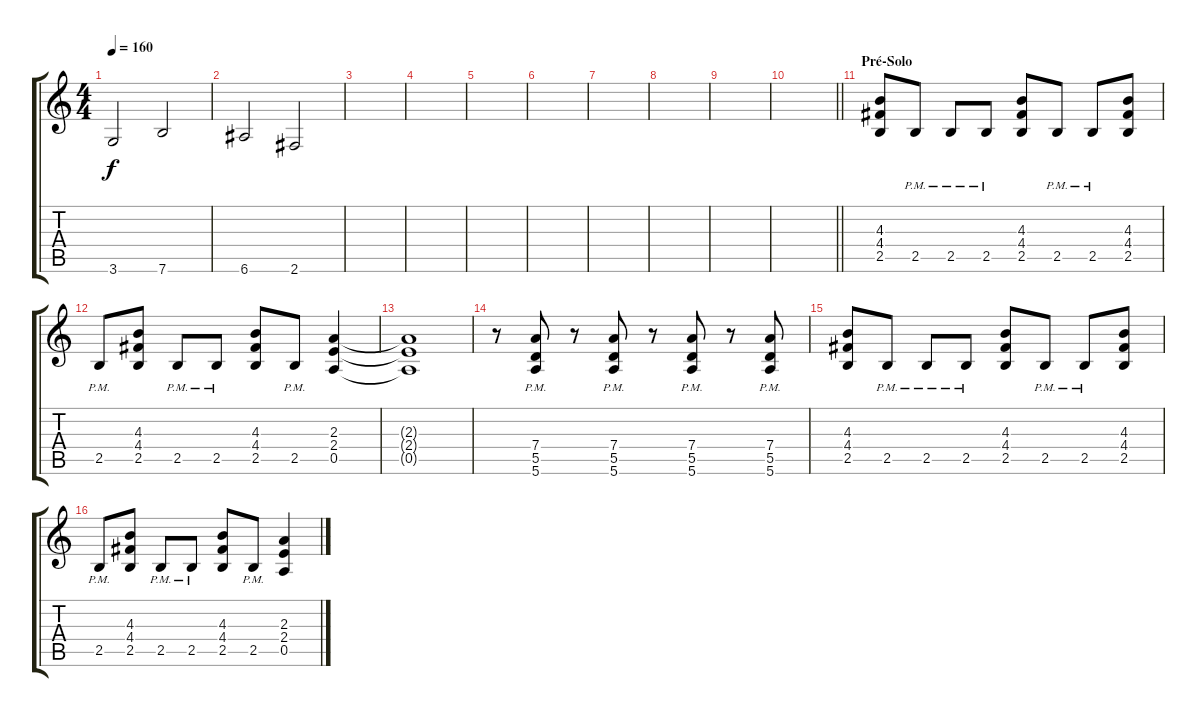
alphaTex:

\track "" {instrument overdrivenguitar}
\staff {score tabs}
\tuning (E4 B3 G3 D3 A2 E2) {hide}
\ts (4 4)
\tempo 160
\clef g2
\ks c
3.6.2{dy f} 7.6.2 |
6.6.2 2.6.2 |
|
|
|
|
|
|
|
\barLineRight lightlight
|
\section ("" "Pré-Solo")
(4.3 4.4 2.5).8 2.5{pm}.8 2.5{pm}.8 2.5{pm}.8 (4.3 4.4 2.5).8 2.5{pm}.8 2.5{pm}.8 (4.3 4.4 2.5).8 |
2.5{pm}.8 (4.3 4.4 2.5).8 2.5{pm}.8 2.5{pm}.8 (4.3 4.4 2.5).8 2.5{pm}.8 (2.3 2.4 0.5).4 |
(2.3{t} 2.4{t} 0.5{t}).1 |
r.8 (7.4{pm} 5.5{pm} 5.6{pm}).8 r.8 (7.4{pm} 5.5{pm} 5.6{pm}).8 r.8 (7.4{pm} 5.5{pm} 5.6{pm}).8 r.8 (7.4{pm} 5.5{pm} 5.6{pm}).8 |
(4.3 4.4 2.5).8 2.5{pm}.8 2.5{pm}.8 2.5{pm}.8 (4.3 4.4 2.5).8 2.5{pm}.8 2.5{pm}.8 (4.3 4.4 2.5).8 |
2.5{pm}.8 (4.3 4.4 2.5).8 2.5{pm}.8 2.5{pm}.8 (4.3 4.4 2.5).8 2.5{pm}.8 (2.3 2.4 0.5).4
